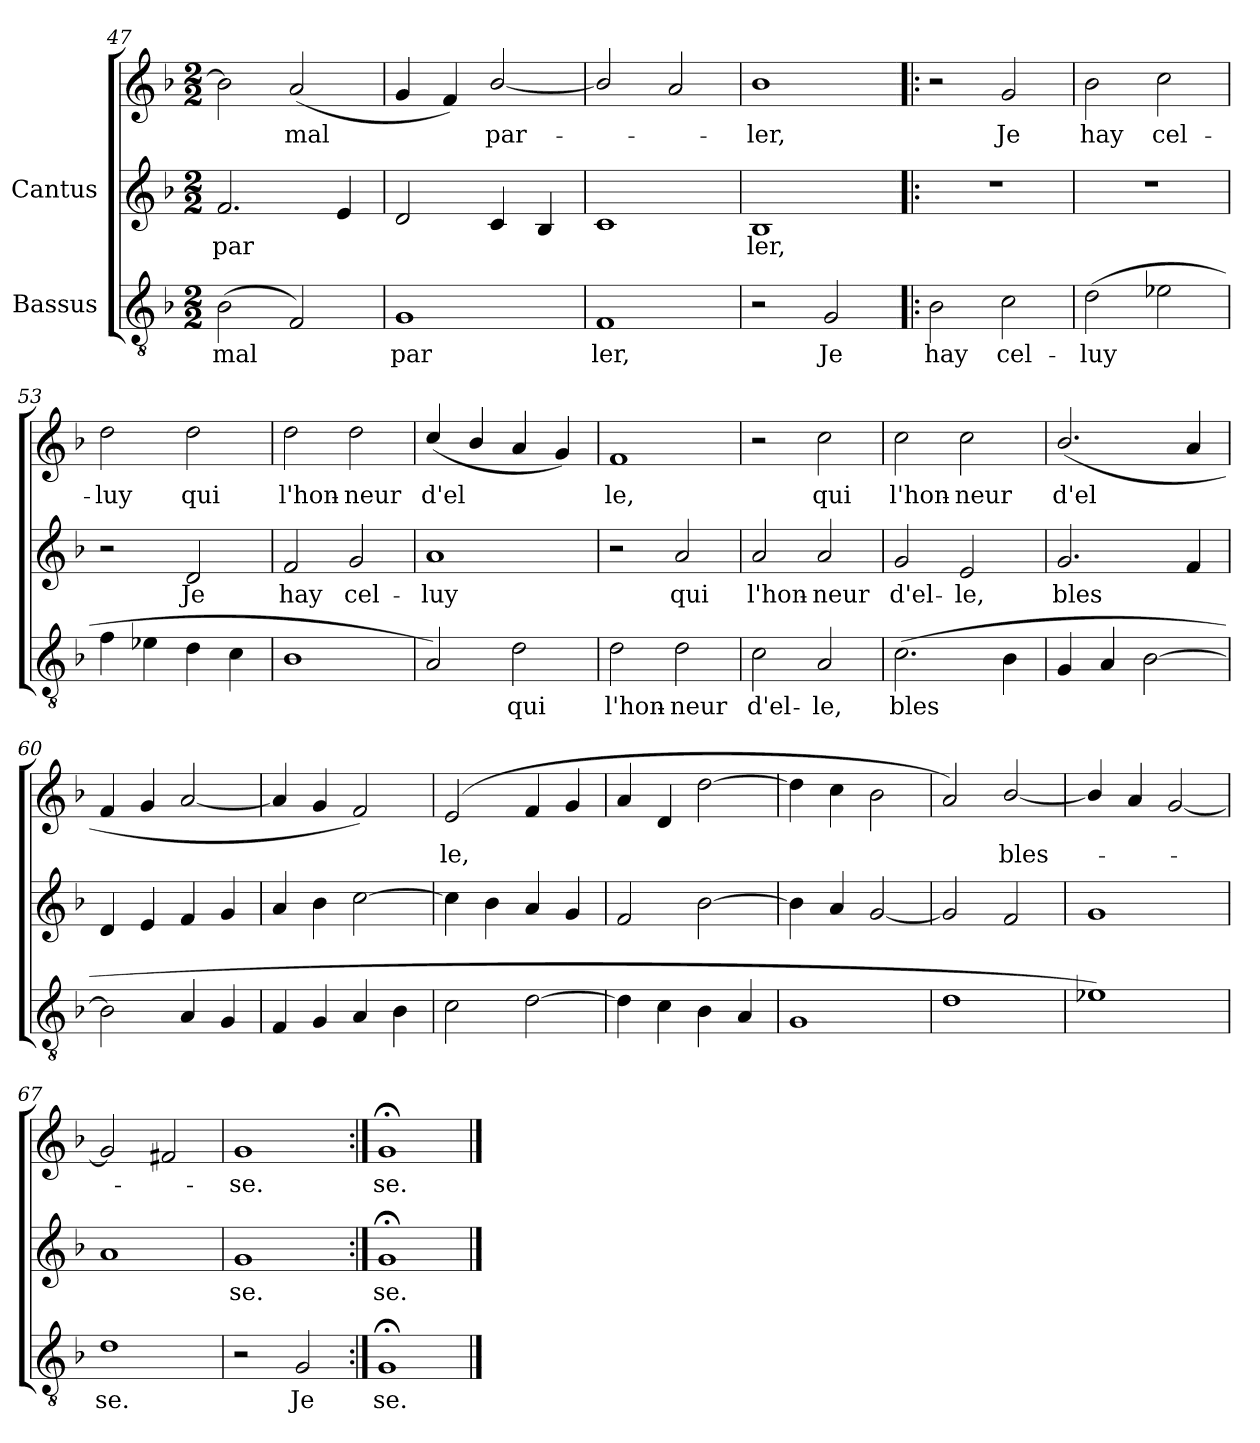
**kern	**text	**kern	**text	**kern	**text
*part2	*part2	*part1	*part1	*part1	*part1
*staff3	*staff3	*staff2	*staff2	*staff1	*staff1
*I"Bassus	*	*I"Cantus	*	*	*
*clefGv2	*	*clefG2	*	*clefG2	*
*k[b-]	*	*k[b-]	*	*k[b-]	*
*F:	*	*F:	*	*F:	*
*M2/2	*	*M2/2	*	*M2/2	*
=47	=47	=47	=47	=47	=47
!	!LO:LY:b:cj	!	!LO:LY:b:cj	!	!LO:LY:b:cj
(>2B-\	mal	2.f/	par-	2b-\]	.
!	!LO:LY:b:cj	!	!	!	!LO:LY:b:cj
2F/)	.	.	.	(<2a/	mal
!	!	!	!LO:LY:b:cj	!	!
.	.	4e/	--	.	.
=48	=48	=48	=48	=48	=48
!	!LO:LY:b:cj	!	!	!	!LO:LY:b:cj
1G	par	2d/	.	4g/	-
!	!	!	!	!	!LO:LY:b:cj
.	.	.	.	4f/)	.
!	!	!	!	!	!LO:LY:b:cj
.	.	4c/	.	[<2b-/	par-
.	.	4B-/	.	.	.
!!LO:LB:g=z
=49	=49	=49	=49	=49	=49
!	!LO:LY:b:cj	!	!	!	!
1F	ler,	1c	.	2b-/]	.
.	.	.	.	2a/	.
=50	=50	=50	=50	=50	=50
!	!	!	!LO:LY:b:cj	!	!LO:LY:b:cj
2r	.	1B-	ler,	1b-	-ler,
!	!LO:LY:b:cj	!	!	!	!
2G/	Je	.	.	.	.
=51!|:	=51!|:	=51!|:	=51!|:	=51!|:	=51!|:
!	!LO:LY:b:cj	!	!	!	!
2B-\	hay	1r	.	2r	.
!	!LO:LY:b:cj	!	!	!	!LO:LY:b:cj
2c\	cel-	.	.	2g/	Je
=52	=52	=52	=52	=52	=52
!	!LO:LY:b:cj	!	!	!	!LO:LY:b:cj
(>2d\	-luy	1r	.	2b-\	hay
!	!LO:LY:b:cj	!	!	!	!LO:LY:b:cj
2e-X\	.	.	.	2cc\	cel-
=53	=53	=53	=53	=53	=53
!	!	!	!	!	!LO:LY:b:cj
4f\	.	2r	.	2dd\	-luy
4e-X\	.	.	.	.	.
!	!	!	!LO:LY:b:cj	!	!LO:LY:b:cj
4d\	.	2d/	Je	2dd\	qui
4c\	.	.	.	.	.
=54	=54	=54	=54	=54	=54
!	!	!	!LO:LY:b:cj	!	!LO:LY:b:cj
1B-	.	2f/	hay	2dd\	l'hon-
!	!	!	!LO:LY:b:cj	!	!LO:LY:b:cj
.	.	2g/	cel-	2dd\	-neur
=55	=55	=55	=55	=55	=55
!	!LO:LY:b:cj	!	!LO:LY:b:cj	!	!LO:LY:b:cj
2A/)	.	1a	-luy	(<4cc/	-d'el-
!	!	!	!	!	!LO:LY:b:cj
.	.	.	.	4b-/	--
!	!LO:LY:b:cj	!	!	!	!LO:LY:b:cj
2d\	qui	.	.	4a/	--
!	!	!	!	!	!LO:LY:b:cj
.	.	.	.	4g/)	--
!!LO:LB:g=z
=56	=56	=56	=56	=56	=56
!	!LO:LY:b:cj	!	!	!	!LO:LY:b:cj
2d\	l'hon-	2r	.	1f	le,
!	!LO:LY:b:cj	!	!LO:LY:b:cj	!	!
2d\	-neur	2a/	qui	.	.
=57	=57	=57	=57	=57	=57
!	!LO:LY:b:cj	!	!LO:LY:b:cj	!	!
2c\	d'el-	2a/	l'hon-	2r	.
!	!LO:LY:b:cj	!	!LO:LY:b:cj	!	!LO:LY:b:cj
2A/	-le,	2a/	-neur	2cc\	qui
=58	=58	=58	=58	=58	=58
!	!LO:LY:b:cj	!	!LO:LY:b:cj	!	!LO:LY:b:cj
(>2.c\	bles-	2g/	d'el-	2cc\	l'hon-
!	!	!	!LO:LY:b:cj	!	!LO:LY:b:cj
.	.	2e/	-le,	2cc\	-neur
!	!LO:LY:b:cj	!	!	!	!
4B-\	--	.	.	.	.
=59	=59	=59	=59	=59	=59
!	!	!	!LO:LY:b:cj	!	!LO:LY:b:cj
4G/	.	2.g/	-bles-	(<2.b-/	d'el-
4A/	.	.	.	.	.
[>2B-\	.	.	.	.	.
!	!	!	!LO:LY:b:cj	!	!LO:LY:b:cj
.	.	4f/	--	4a/	--
=60	=60	=60	=60	=60	=60
2B-\]	.	4d/	.	4f/	.
.	.	4e/	.	4g/	.
4A/	.	4f/	.	[<2a/	.
4G/	.	4g/	.	.	.
=61	=61	=61	=61	=61	=61
4F/	.	4a/	.	4a/]	.
4G/	.	4b-\	.	4g/	.
4A/	.	[>2cc\	.	2f/)	.
4B-\	.	.	.	.	.
=62	=62	=62	=62	=62	=62
!	!	!	!	!	!LO:LY:b:cj
2c\	.	4cc\]	.	(<2e/	-le,
.	.	4b-\	.	.	.
!	!	!	!	!	!LO:LY:b:cj
[>2d\	.	4a/	.	4f/	.
!	!	!	!	!	!LO:LY:b:cj
.	.	4g/	.	4g/	.
!!LO:PB:g=z
=63	=63	=63	=63	=63	=63
4d\]	.	2f/	.	4a/	.
4c\	.	.	.	4d/	.
4B-\	.	[>2b-\	.	[>2dd\	.
4A/	.	.	.	.	.
=64	=64	=64	=64	=64	=64
1G	.	4b-\]	.	4dd\]	.
.	.	4a/	.	4cc\	.
.	.	[<2g/	.	2b-\	.
=65	=65	=65	=65	=65	=65
!	!	!	!	!	!LO:LY:b:cj
1d	.	2g/]	.	2a/)	.
!	!	!	!	!	!LO:LY:b:cj
.	.	2f/	.	[<2b-/	bles-
=66	=66	=66	=66	=66	=66
1e-X)	.	1g	.	4b-/]	.
.	.	.	.	4a/	.
.	.	.	.	[<2g/	.
=67	=67	=67	=67	=67	=67
!	!LO:LY:b:cj	!	!	!	!
1d	-se.	1a	.	2g/]	.
.	.	.	.	2f#X/	.
=68	=68	=68	=68	=68	=68
!	!	!	!LO:LY:b:cj	!	!LO:LY:b:cj
2r	.	1g	se.	1g	-se.
!	!LO:LY:b:cj	!	!	!	!
2G/	Je	.	.	.	.
=69:|!	=69:|!	=69:|!	=69:|!	=69:|!	=69:|!
!	!LO:LY:b:cj	!	!LO:LY:b:cj	!	!LO:LY:b:cj
1G;<	se.	1g;<	se.	1g;<	se.
==	==	==	==	==	==
*-	*-	*-	*-	*-	*-
